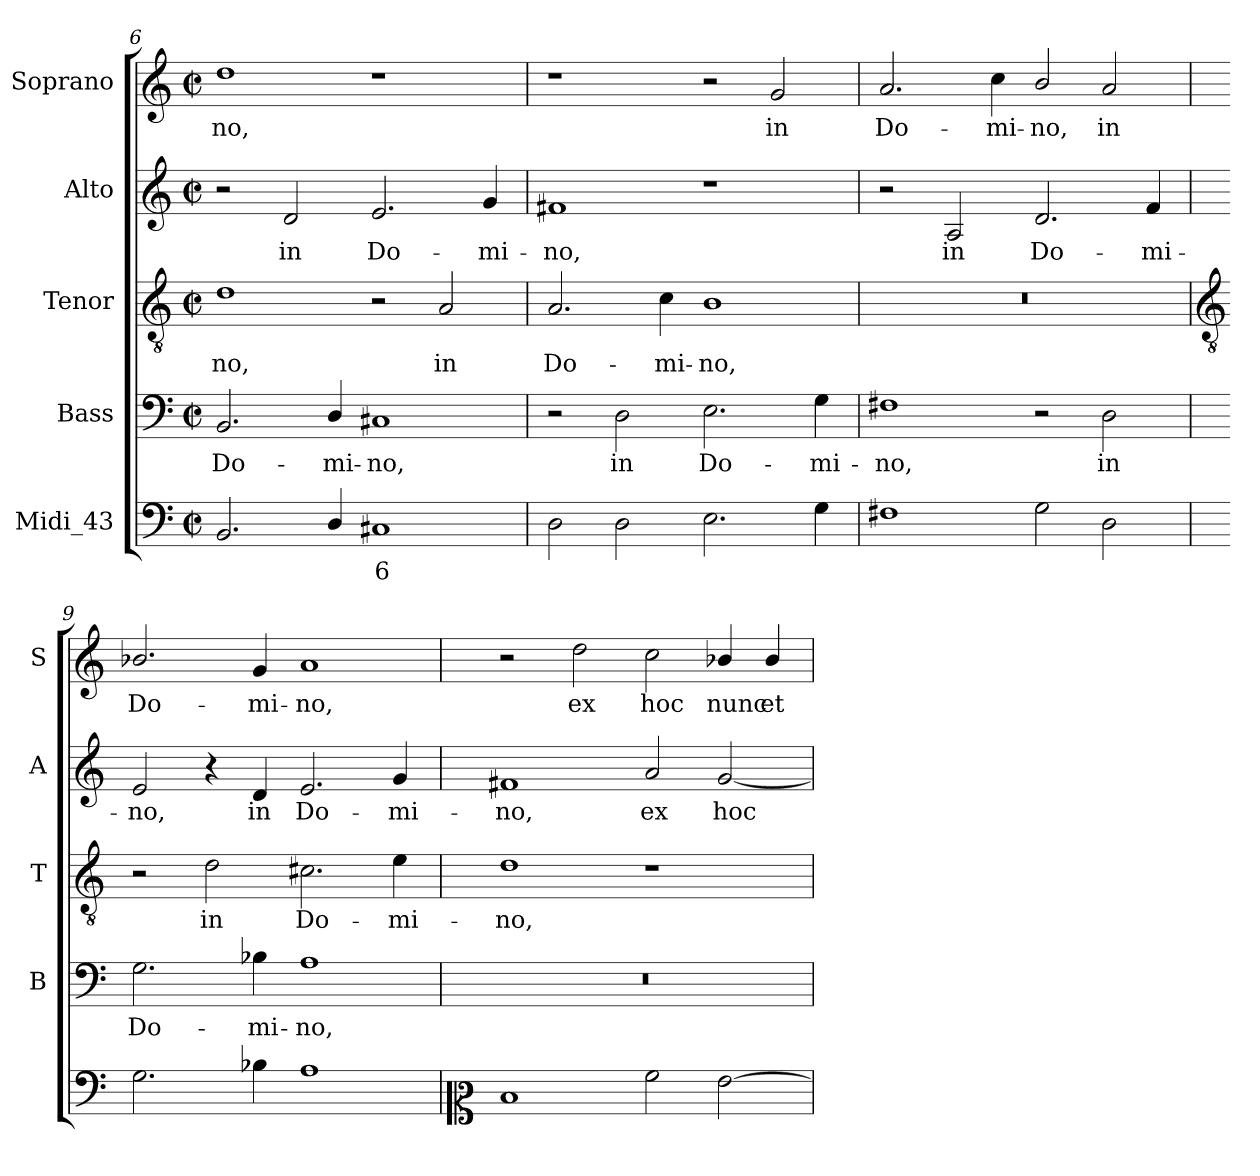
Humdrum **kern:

**kern	**text	**kern	**text	**kern	**text	**kern	**text	**kern	**text
*part5	*part5	*part4	*part4	*part3	*part3	*part2	*part2	*part1	*part1
*staff5	*staff5	*staff4	*staff4	*staff3	*staff3	*staff2	*staff2	*staff1	*staff1
*I"Midi_43	*	*I"Bass	*	*I"Tenor	*	*I"Alto	*	*I"Soprano	*
*	*	*I'B	*	*I'T	*	*I'A	*	*I'S	*
*clefF4	*	*clefF4	*	*clefGv2	*	*clefG2	*	*clefG2	*
*k[]	*	*k[]	*	*k[]	*	*k[]	*	*k[]	*
*C:	*	*C:	*	*C:	*	*C:	*	*C:	*
*M4/2	*	*M4/2	*	*M4/2	*	*M4/2	*	*M4/2	*
*met(c|)	*	*met(c|)	*	*met(c|)	*	*met(c|)	*	*met(c|)	*
=6	=6	=6	=6	=6	=6	=6	=6	=6	=6
!	!	!	!LO:LY:b	!	!LO:LY:b	!	!	!	!LO:LY:b
2.BB	.	2.BB	Do-	1d	-no,	2r	.	1dd	-no,
!	!	!	!	!	!	!	!LO:LY:b	!	!
.	.	.	.	.	.	2d	in	.	.
!	!	!	!LO:LY:b	!	!	!	!	!	!
4D/	.	4D/	-mi-	.	.	.	.	.	.
!	!LO:LY:b	!	!LO:LY:b	!	!	!	!LO:LY:b	!	!
1C#X	6	1C#X	-no,	2r	.	2.e	Do-	1r	.
!	!	!	!	!	!LO:LY:b	!	!	!	!
.	.	.	.	2A	in	.	.	.	.
!	!	!	!	!	!	!	!LO:LY:b	!	!
.	.	.	.	.	.	4g	-mi-	.	.
=7	=7	=7	=7	=7	=7	=7	=7	=7	=7
!	!	!	!	!	!LO:LY:b	!	!LO:LY:b	!	!
2D	.	2r	.	2.A	Do-	1f#X	-no,	1r	.
!	!	!	!LO:LY:b	!	!	!	!	!	!
2D	.	2D	in	.	.	.	.	.	.
!	!	!	!	!	!LO:LY:b	!	!	!	!
.	.	.	.	4c	-mi-	.	.	.	.
!	!	!	!LO:LY:b	!	!LO:LY:b	!	!	!	!
2.E	.	2.E	Do-	1B	-no,	1r	.	2r	.
!	!	!	!	!	!	!	!	!	!LO:LY:b
.	.	.	.	.	.	.	.	2g	in
!	!	!	!LO:LY:b	!	!	!	!	!	!
4G	.	4G	-mi-	.	.	.	.	.	.
=8	=8	=8	=8	=8	=8	=8	=8	=8	=8
!	!	!	!LO:LY:b	!	!	!	!	!	!LO:LY:b
1F#X	.	1F#X	-no,	0r	.	2r	.	2.a	Do-
!	!	!	!	!	!	!	!LO:LY:b	!	!
.	.	.	.	.	.	2A	in	.	.
!	!	!	!	!	!	!	!	!	!LO:LY:b
.	.	.	.	.	.	.	.	4cc	-mi-
!	!	!	!	!	!	!	!LO:LY:b	!	!LO:LY:b
2G	.	2r	.	.	.	2.d	Do-	2b/	-no,
!	!	!	!LO:LY:b	!	!	!	!	!	!LO:LY:b
2D	.	2D	in	.	.	.	.	2a	in
!	!	!	!	!	!	!	!LO:LY:b	!	!
.	.	.	.	.	.	4f	-mi-	.	.
!!LO:LB:g=z
=9	=9	=9	=9	=9	=9	=9	=9	=9	=9
*	*	*	*	*clefGv2	*	*	*	*	*
!	!	!	!LO:LY:b	!	!	!	!LO:LY:b	!	!LO:LY:b
2.G	.	2.G	Do-	2r	.	2e	-no,	2.b-X/	Do-
!	!	!	!	!	!LO:LY:b	!	!	!	!
.	.	.	.	2d	in	4r	.	.	.
!	!	!	!LO:LY:b	!	!	!	!LO:LY:b	!	!LO:LY:b
4B-X	.	4B-X	-mi-	.	.	4d	in	4g	-mi-
!	!	!	!LO:LY:b	!	!LO:LY:b	!	!LO:LY:b	!	!LO:LY:b
1A	.	1A	-no,	2.c#X	Do-	2.e	Do-	1a	-no,
!	!	!	!	!	!LO:LY:b	!	!LO:LY:b	!	!
.	.	.	.	4e	-mi-	4g	-mi-	.	.
=10	=10	=10	=10	=10	=10	=10	=10	=10	=10
*clefC2	*	*	*	*	*	*	*	*	*
!	!	!	!	!	!LO:LY:b	!	!LO:LY:b	!	!
1d	.	0r	.	1d	-no,	1f#X	-no,	2r	.
!	!	!	!	!	!	!	!	!	!LO:LY:b
.	.	.	.	.	.	.	.	2dd	ex
!	!	!	!	!	!	!	!LO:LY:b	!	!LO:LY:b
2a	.	.	.	1r	.	2a	ex	2cc	hoc
!	!	!	!	!	!	!	!LO:LY:b	!	!LO:LY:b
[2g	.	.	.	.	.	[2g	hoc	4b-X/	nunc
!	!	!	!	!	!	!	!	!	!LO:LY:b
.	.	.	.	.	.	.	.	4b-/	et
=	=	=	=	=	=	=	=	=	=
*-	*-	*-	*-	*-	*-	*-	*-	*-	*-
